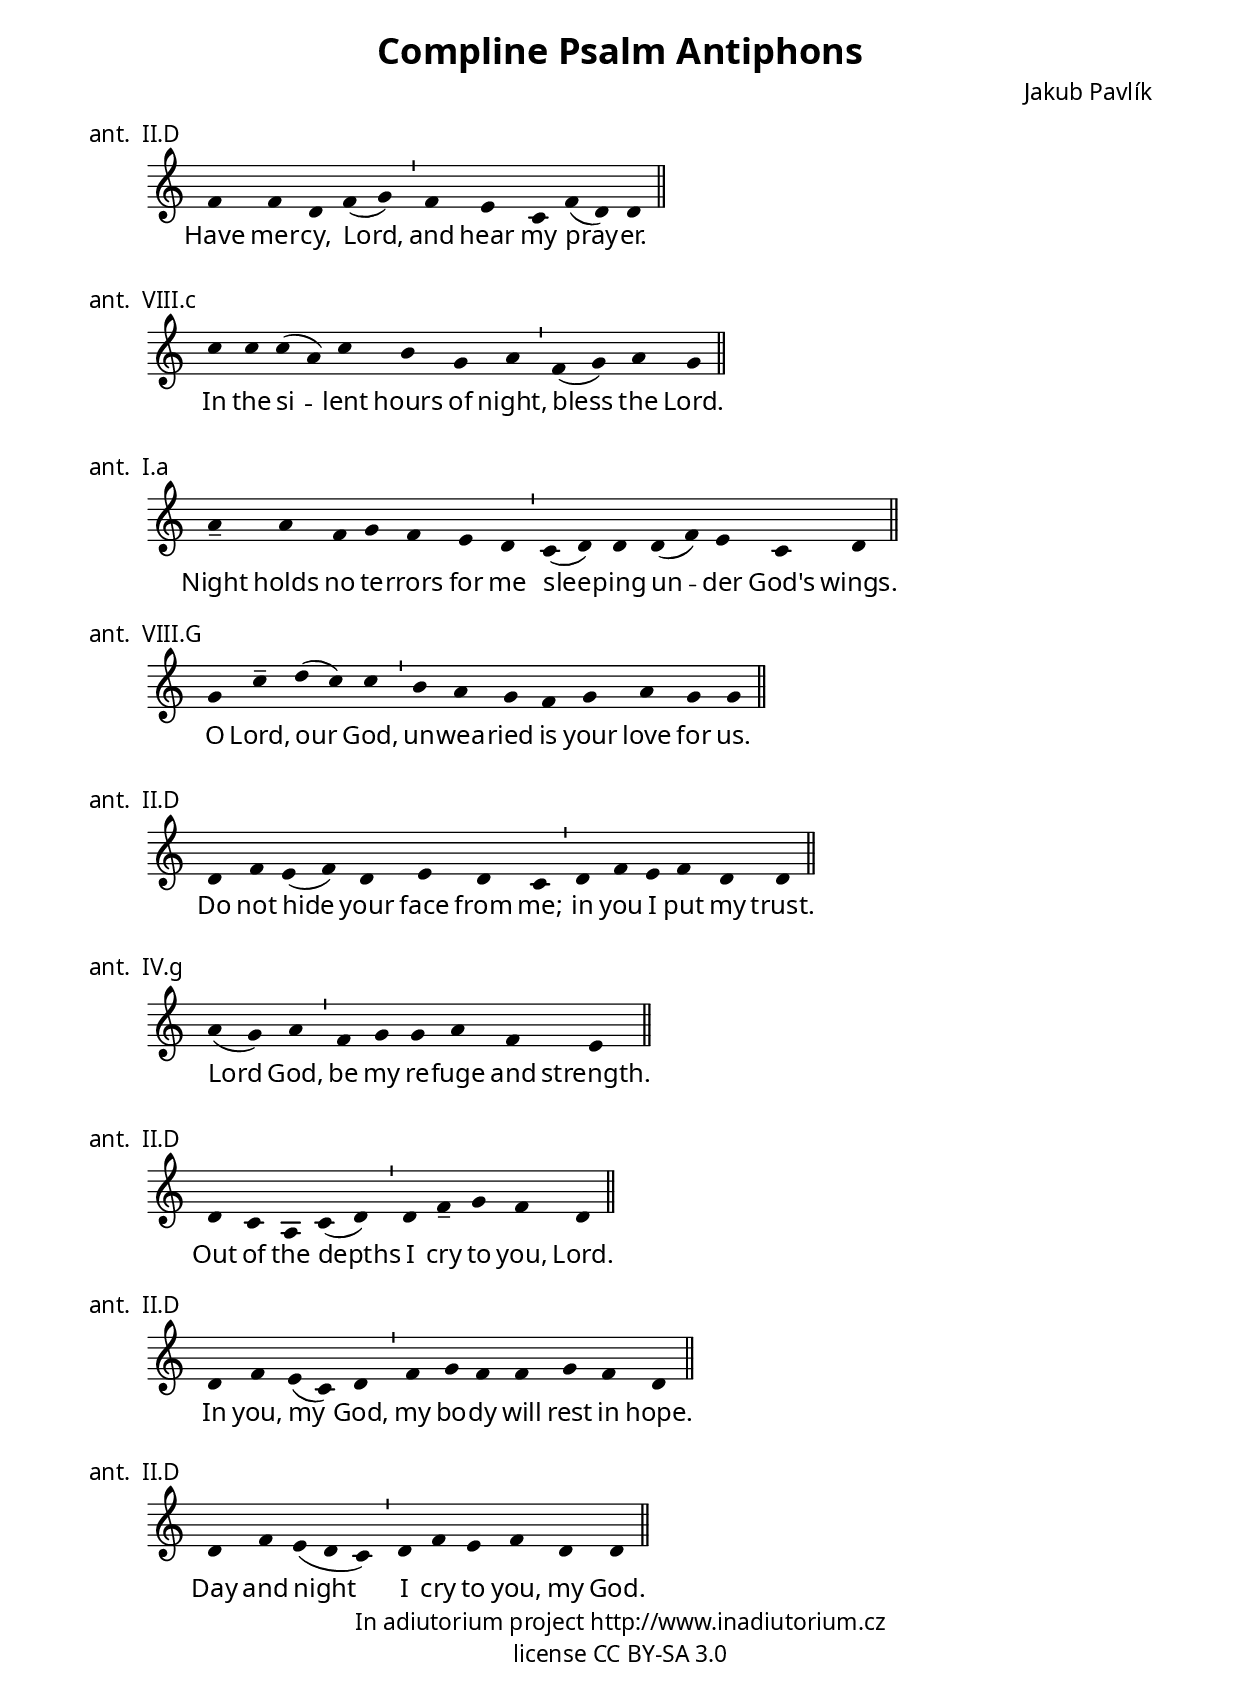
\version "2.19.80"

\include "../../spolecne.ly"

\header {
  title = "Compline Psalm Antiphons"
  composer = "Jakub Pavlík"

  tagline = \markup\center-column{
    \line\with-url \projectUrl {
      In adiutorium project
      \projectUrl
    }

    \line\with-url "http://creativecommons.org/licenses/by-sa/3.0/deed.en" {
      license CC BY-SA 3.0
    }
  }
}

\paper {
  scoreTitleMarkup = \markup\concat{
    \fromproperty #'header:quid "  "
    \fromproperty #'header:modus "." \fromproperty #'header:differentia
  }
}

\score {
  \relative c' {
    \choralniRezim
    f4 f d f( g) \barMin
    f e c f( d) d \barFinalis
  }
  \addlyrics {
    Have mer -- cy, Lord, and hear my pray -- er.
  }
  \header {
    quid = "ant."
    modus = "II"
    differentia = "D"
    psalmus = ""
    id = ""
  }
}

\score {
  \relative c'' {
    \choralniRezim
    c4 c c( a) c b g a \barMin
    f( g) a g \barFinalis
  }
  \addlyrics {
    In the si -- lent hours of night,
    bless the Lord.
  }
  \header {
    quid = "ant."
    modus = "VIII"
    differentia = "c"
    psalmus = ""
    id = ""
  }
}

\score {
  \relative c'' {
    \choralniRezim
    a4-- a f g f e d \barMin
    c( d) d d( f) e c d \barFinalis
  }
  \addlyrics {
    Night holds no te -- rrors for me
    slee -- ping un -- der God's wings.
  }
  \header {
    quid = "ant."
    modus = "I"
    differentia = "a"
    psalmus = ""
    id = ""
  }
}

\score {
  \relative c'' {
    \choralniRezim
    g4 c-- d( c) c \barMin
    b a g f g a g g \barFinalis
  }
  \addlyrics {
    O Lord, our God,
    un -- wea -- ried is your love for us.
  }
  \header {
    quid = "ant."
    modus = "VIII"
    differentia = "G"
    psalmus = ""
    id = ""
  }
}

\score {
  \relative c' {
    \choralniRezim
    d4 f e( f) d e d c \barMin
    d f e f d d \barFinalis
  }
  \addlyrics {
    Do not hide your face from me;
    in you I put my trust.
  }
  \header {
    quid = "ant."
    modus = "II"
    differentia = "D"
    psalmus = ""
    id = ""
  }
}

\score {
  \relative c'' {
    \choralniRezim
    a4( g) a \barMin
    f g g a f e \barFinalis
  }
  \addlyrics {
    Lord God,
    be my re -- fuge and strength.
  }
  \header {
    quid = "ant."
    modus = "IV"
    differentia = "g"
    psalmus = ""
    textus_approbatus = "Lord God, be my refuge and my strength."
    id = ""
  }
}

\score {
  \relative c' {
    \choralniRezim
    d4 c a c( d) \barMin
    d f-- g f d \barFinalis
  }
  \addlyrics {
    Out of the depths
    I cry to you, Lord.
  }
  \header {
    quid = "ant."
    modus = "II"
    differentia = "D"
    psalmus = ""
    id = ""
  }
}

\score {
  \relative c' {
    \choralniRezim
    d4 f e( c) d \barMin
    f g f f g f d \barFinalis
  }
  \addlyrics {
    In you, my God,
    my bo -- dy will rest in hope.
  }
  \header {
    quid = "ant."
    modus = "II"
    differentia = "D"
    psalmus = ""
    id = ""
  }
}

\score {
  \relative c' {
    \choralniRezim
    d4 f e( d c) \barMin
    d f e f d d \barFinalis
  }
  \addlyrics {
    Day and night
    I cry to you, my God.
  }
  \header {
    quid = "ant."
    modus = "II"
    differentia = "D"
    psalmus = ""
    id = ""
  }
}